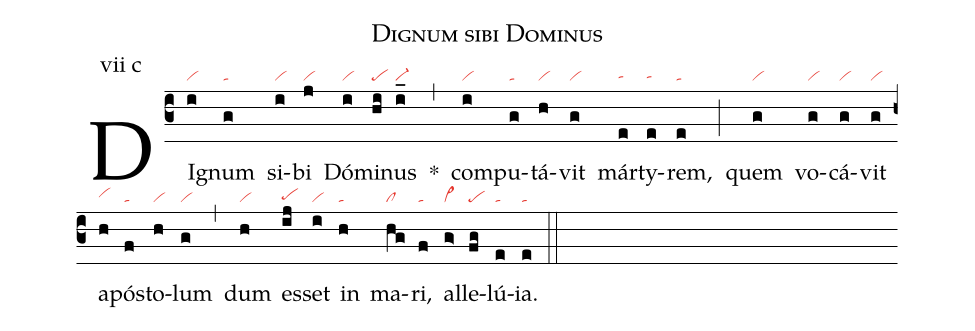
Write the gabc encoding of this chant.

name: Dignum sibi Dominus;
annotation: vii c;
mode: 7;
nabc-lines: 1;
%%
(c3)
DI(i|vi)gnum(g|ta) si(i|vi)bi(j|vi) Dó(i|vi)mi(hi|pe)nus(i_|vi-) *(,)
com(i|vi)pu(g|ta)tá(h|vi)vit(g|vi) már(e|tahg)ty(e|tahg)rem,(e|ta) (;)
quem(g|vi) vo(g|vi)cá(g|vi)vit(g|vi) a(h|vihh)pós(f|ta)to(h|vi)lum(g|vi) (,)
dum(h|vi) es(ij|pehg)set(i|vi) in(h|ta) ma(hg|cl)ri,(f|ta) al(g>|vi>)le(fg|pe)lú(e|ta)ia.(e|ta) (::)
